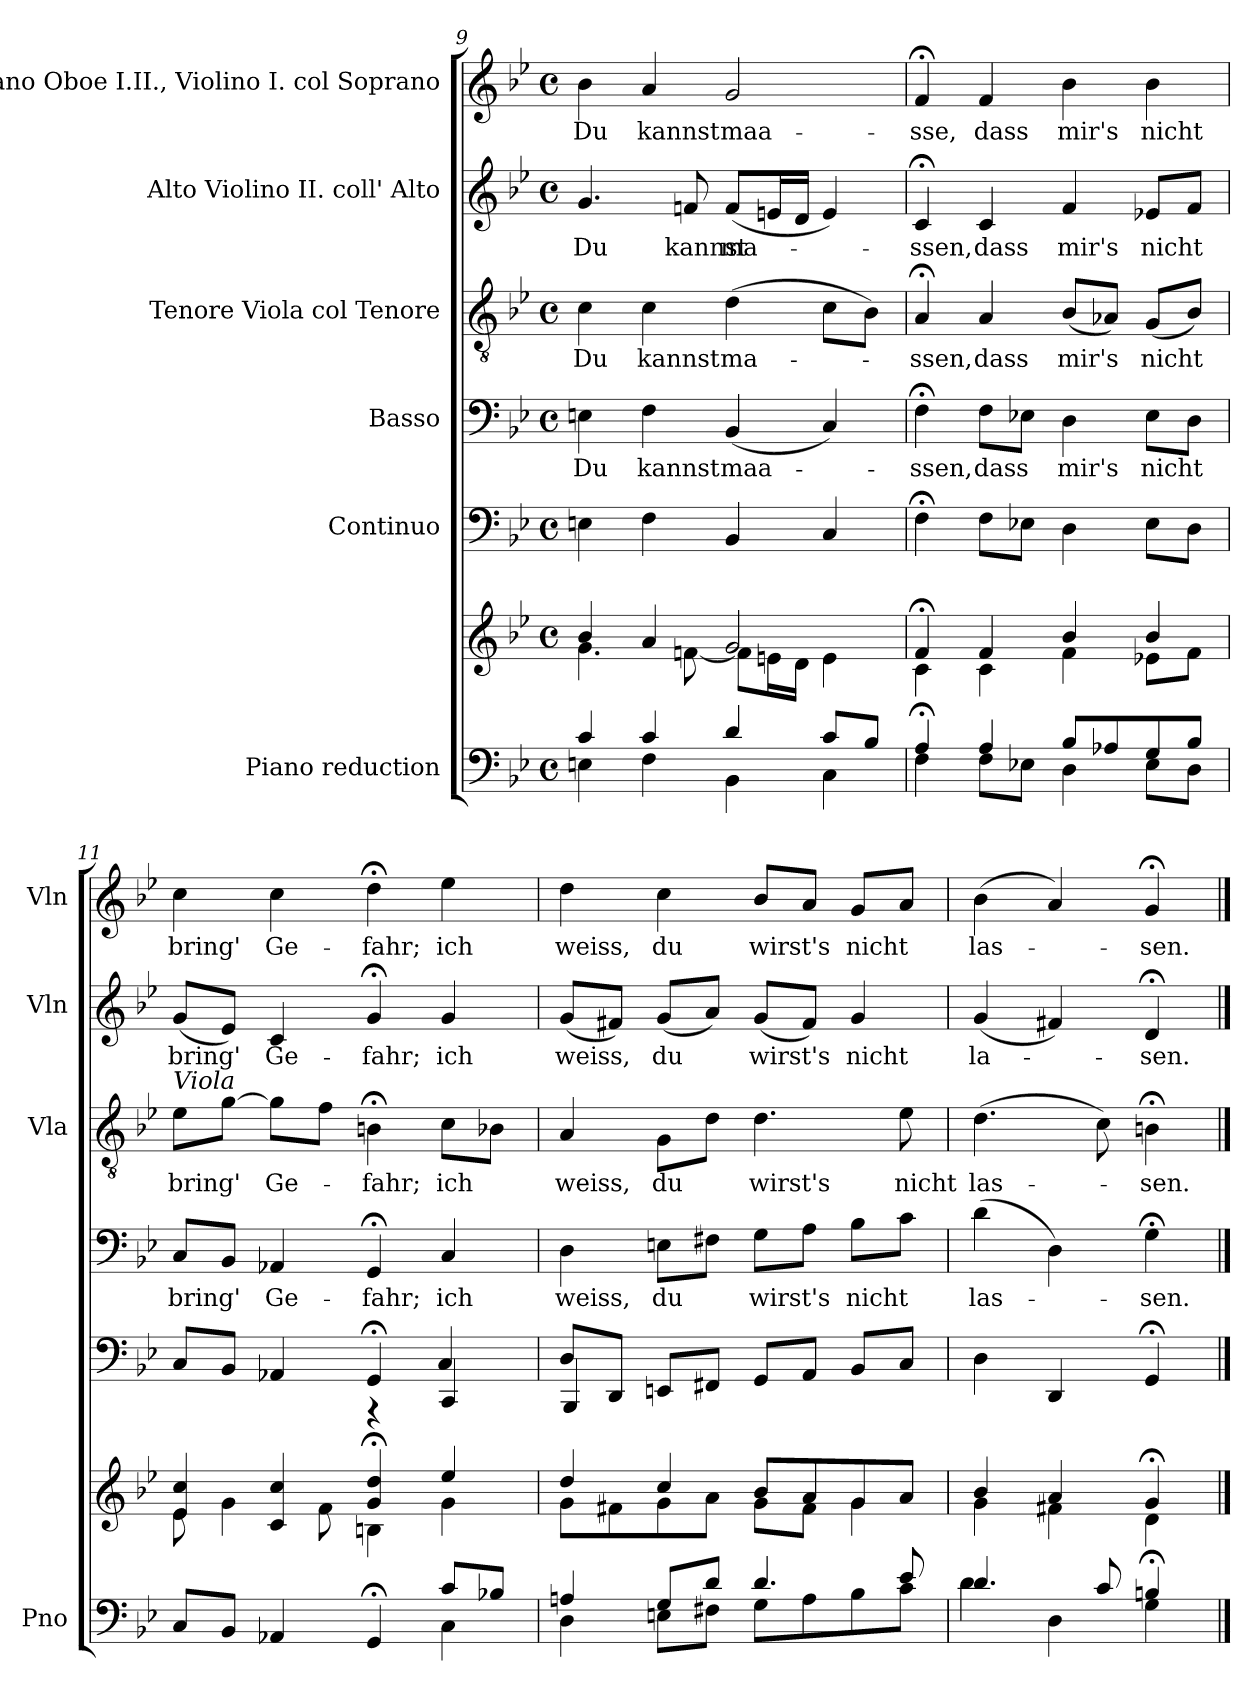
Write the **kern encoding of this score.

**kern	**kern	**kern	**kern	**text	**kern	**text	**kern	**text	**kern	**text
*part6	*part6	*part5	*part4	*part4	*part3	*part3	*part2	*part2	*part1	*part1
*staff7	*staff6	*staff5	*staff4	*staff4	*staff3	*staff3	*staff2	*staff2	*staff1	*staff1
*I"Piano reduction	*	*I"Continuo	*I"Basso	*	*I"Tenore Viola col Tenore	*	*I"Alto Violino II. coll' Alto	*	*I"Soprano Oboe I.II., Violino I. col Soprano	*
*I'Pno	*	*	*	*	*I'Vla	*	*I'Vln	*	*I'Vln	*
*clefF4	*clefG2	*clefF4	*clefF4	*	*clefGv2	*	*clefG2	*	*clefG2	*
*	*	*ITrd7c12	*	*	*	*	*	*	*	*
*k[b-e-]	*k[b-e-]	*k[b-e-]	*k[b-e-]	*	*k[b-e-]	*	*k[b-e-]	*	*k[b-e-]	*
*M4/4	*M4/4	*M4/4	*M4/4	*	*M4/4	*	*M4/4	*	*M4/4	*
*met(c)	*met(c)	*met(c)	*met(c)	*	*met(c)	*	*met(c)	*	*met(c)	*
=9	=9	=9	=9	=9	=9	=9	=9	=9	=9	=9
*^	*^	*	*	*	*	*	*	*	*	*
!	!	!	!	!	!	!LO:LY:b	!	!LO:LY:b	!	!LO:LY:b	!	!LO:LY:b
4c/	4En\	4b-/	4.g\	4EEn\	4En\	Du	4c\	Du	4.g/	Du	4b-\	Du
!	!	!	!	!	!	!LO:LY:b	!	!LO:LY:b	!	!	!	!LO:LY:b
4c/	4F\	4a/	.	4FF\	4F\	kannst	4c\	kannst	.	.	4a/	kannst
!	!	!	!	!	!	!	!	!	!	!LO:LY:b	!	!
.	.	.	[8fn\	.	.	.	.	.	8fn/	kannst	.	.
!	!	!	!	!	!	!LO:LY:b	!	!LO:LY:b	!	!LO:LY:b	!	!LO:LY:b
4d/	4BB-\	2g/	8f\L]	4BBB-/	(4BB-/	maa-	(4d\	ma-	(8f/L	ma-	2g/	maa-
.	.	.	16en\L	.	.	.	.	.	16en/L	.	.	.
.	.	.	16d\JJ	.	.	.	.	.	16d/JJ	.	.	.
8c/L	4C\	.	4e\	4CC/	4C/)	.	8c\L	.	4e/)	.	.	.
8B-/J	.	.	.	.	.	.	8B-\J)	.	.	.	.	.
=10	=10	=10	=10	=10	=10	=10	=10	=10	=10	=10	=10	=10
!	!	!	!	!	!	!LO:LY:b	!	!LO:LY:b	!	!LO:LY:b	!	!LO:LY:b
4A;/	4F\	4f;</	4c\	4FF;<\	4F;<\	-ssen,	4A;</	-ssen,	4c;</	-ssen,	4f;</	-sse,
!	!	!	!	!	!	!LO:LY:b	!	!LO:LY:b	!	!LO:LY:b	!	!LO:LY:b
4A/	8F\L	4f/	4c\	8FF\L	8F\L	dass	4A/	dass	4c/	dass	4f/	dass
.	8E-X\J	.	.	8EE-X\J	8E-X\J	.	.	.	.	.	.	.
!	!	!	!	!	!	!LO:LY:b	!	!LO:LY:b	!	!LO:LY:b	!	!LO:LY:b
8B-/L	4D\	4b-/	4f\	4DD\	4D\	mir's	(8B-/L	mir's	4f/	mir's	4b-\	mir's
8A-X/	.	.	.	.	.	.	8A-X/J)	.	.	.	.	.
!	!	!	!	!	!	!LO:LY:b	!	!LO:LY:b	!	!LO:LY:b	!	!LO:LY:b
8G/	8E-\L	4b-/	8e-X\L	8EE-\L	8E-\L	nicht	(8G/L	nicht	8e-X/L	nicht	4b-\	nicht
8B-/J	8D\J	.	8f\J	8DD\J	8D\J	.	8B-/J)	.	8f/J	.	.	.
!!LO:PB:g=z
=11	=11	=11	=11	=11	=11	=11	=11	=11	=11	=11	=11	=11
*	*	*	*	*^	*	*	*	*	*	*	*	*
!	!	!	!	!	!	!	!	!LO:TX:a:i:t=Viola	!	!	!	!	!
!	!	!	!	!	!	!	!LO:LY:b	!	!LO:LY:b	!	!LO:LY:b	!	!LO:LY:b
8C/L	2.ryy	4e-/ 4cc/	8e-\	8CC/L	4ryy	8C/L	bring'	8e-\L	bring'	(8g/L	bring'	4cc\	bring'
8BB-/J	.	.	4g\	8BBB-/J	.	8BB-/J	.	[<8g\J	.	8e-/J)	.	.	.
!	!	!	!	!	!	!	!LO:LY:b	!	!LO:LY:b	!	!LO:LY:b	!	!LO:LY:b
4AA-X/	.	4c/ 4cc/	.	4AAA-X/	4ryy	4AA-X/	Ge-	8g\L]	Ge-	4c/	Ge-	4cc\	Ge-
.	.	.	8f\	.	.	.	.	8f\J	.	.	.	.	.
!	!	!	!	!	!	!	!LO:LY:b	!	!LO:LY:b	!	!LO:LY:b	!	!LO:LY:b
4GG;/	.	4g/;< 4dd/;<	4Bn:\	4GGG;</	4r	4GG;</	-fahr;	4Bn;<\	-fahr;	4g;</	-fahr;	4dd;<\	-fahr;
!	!	!	!	!	!	!	!LO:LY:b	!	!LO:LY:b	!	!LO:LY:b	!	!LO:LY:b
8c/L	4C\	4ee-/	4g\	4CCC/	4CC!/	4C/	ich	8c\L	ich	4g/	ich	4ee-\	ich
8B-X/J	.	.	.	.	.	.	.	8B-X\J	.	.	.	.	.
=12	=12	=12	=12	=12	=12	=12	=12	=12	=12	=12	=12	=12	=12
!	!	!	!	!	!	!	!LO:LY:b	!	!LO:LY:b	!	!LO:LY:b	!	!LO:LY:b
4An/	4D\	4dd/	8g\L	8DD!/L	4BBBB-/	4D\	weiss,	4A/	weiss,	(8g/L	weiss,	4dd\	weiss,
.	.	.	8f#X\	8DDD!/J	.	.	.	.	.	8f#X/J)	.	.	.
!	!	!	!	!	!	!	!LO:LY:b	!	!LO:LY:b	!	!LO:LY:b	!	!LO:LY:b
8G/L	8En\L	4cc/	8g\	8EEEn/L	4ryy	8En\L	du	8G\L	du	(8g/L	du	4cc\	du
8d/J	8F#X\J	.	8a\J	8FFF#X/J	.	8F#X\J	.	8d\J	.	8a/J)	.	.	.
!	!	!	!	!	!	!	!LO:LY:b	!	!LO:LY:b	!	!LO:LY:b	!	!LO:LY:b
4.d/	8G\L	8b-/L	8g\L	8GGG/L	2ryy	8G\L	wirst's	4.d\	wirst's	(8g/L	wirst's	8b-/L	wirst's
.	8A\	8a/	8f#\J	8AAA/J	.	8A\J	.	.	.	8f#/J)	.	8a/J	.
!	!	!	!	!	!	!	!LO:LY:b	!	!	!	!LO:LY:b	!	!LO:LY:b
.	8B-\	8g/	4g\	8BBB-/L	.	8B-\L	nicht	.	.	4g/	nicht	8g/L	nicht
!	!	!	!	!	!	!	!	!	!LO:LY:b	!	!	!	!
8e-/	8c\J	8a/J	.	8CC/J	.	8c\J	.	8e-\	nicht	.	.	8a/J	.
*	*	*	*	*v	*v	*	*	*	*	*	*	*	*
=13	=13	=13	=13	=13	=13	=13	=13	=13	=13	=13	=13	=13
!	!	!	!	!	!	!LO:LY:b	!	!LO:LY:b	!	!LO:LY:b	!	!LO:LY:b
4.d/	4d\	4b-/	4g\	4DD\	(4d\	las-	(4.d\	las-	(4g/	la-	(4b-\	las-
.	4D\	4a/	4f#X\	4DDD/	4D\)	.	.	.	4f#X/)	.	4a/)	.
8c/	.	.	.	.	.	.	8c\)	.	.	.	.	.
!	!	!	!	!	!	!LO:LY:b	!	!LO:LY:b	!	!LO:LY:b	!	!LO:LY:b
4Bn;/	4G\	4g;</	4d\	4GGG;</	4G;<\	-sen.	4Bn;<\	-sen.	4d;</	-sen.	4g;</	-sen.
*v	*v	*	*	*	*	*	*	*	*	*	*	*
*	*v	*v	*	*	*	*	*	*	*	*	*
==	==	==	==	==	==	==	==	==	==	==
*-	*-	*-	*-	*-	*-	*-	*-	*-	*-	*-
